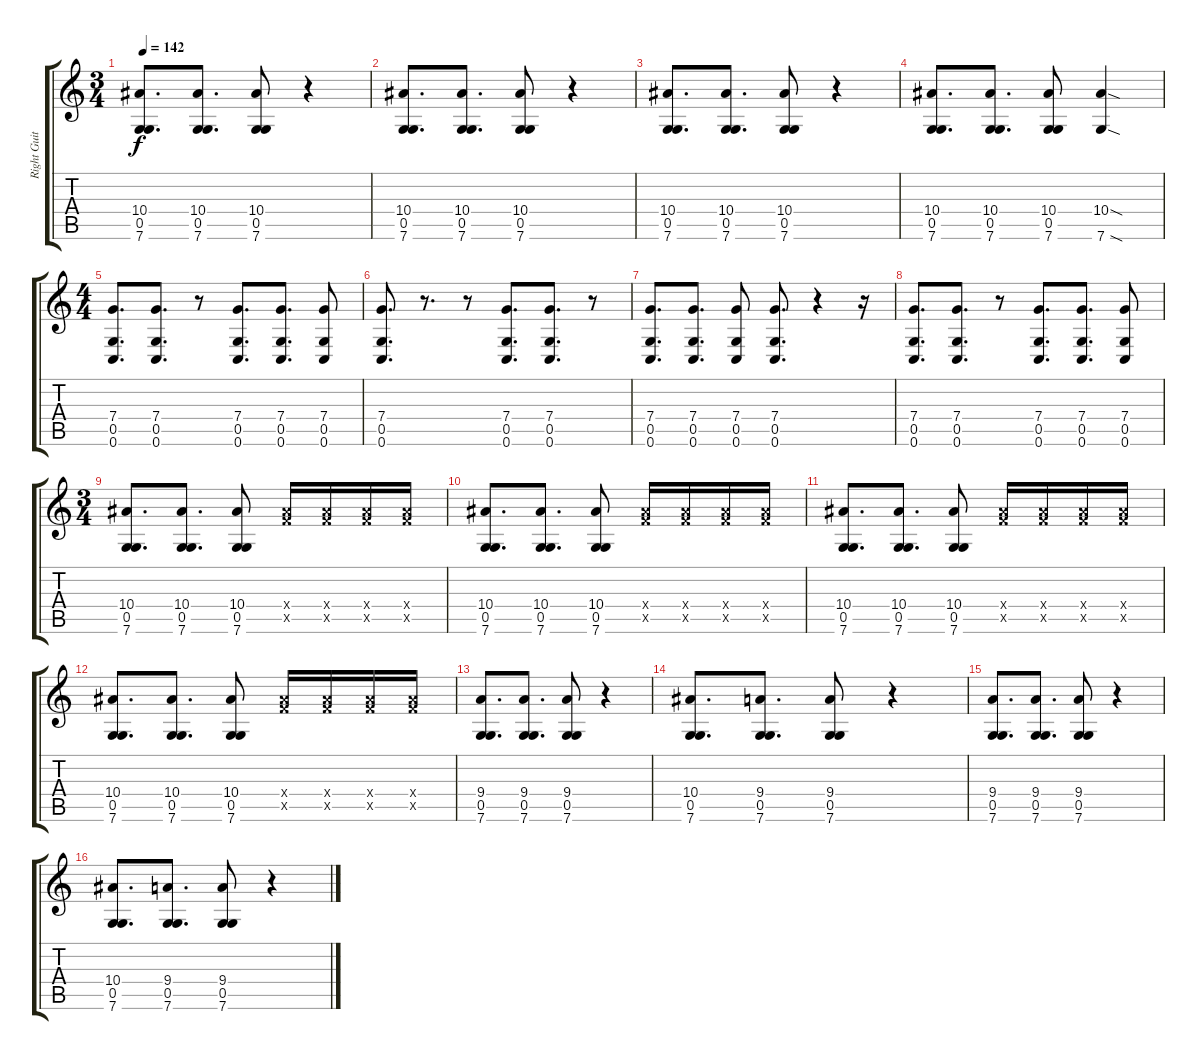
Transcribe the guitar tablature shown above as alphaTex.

\track ("Right Guitar" "Right Guit") {instrument distortionguitar}
\staff {score tabs}
\tuning (D4 A3 F3 C3 G2 C2) {hide}
\ts (3 4)
\tempo 142
\clef g2
\ks c
(10.4 0.5 7.6).8{d dy f} (10.4 0.5 7.6).8{d} (10.4 0.5 7.6).8 r.4 |
(10.4 0.5 7.6).8{d} (10.4 0.5 7.6).8{d} (10.4 0.5 7.6).8 r.4 |
(10.4 0.5 7.6).8{d} (10.4 0.5 7.6).8{d} (10.4 0.5 7.6).8 r.4 |
(10.4 0.5 7.6).8{d} (10.4 0.5 7.6).8{d} (10.4 0.5 7.6).8 (10.4{sod} 7.6{sod}).4 |
\ts (4 4)
(7.4 0.5 0.6).8{d} (7.4 0.5 0.6).8{d} r.8 (7.4 0.5 0.6).8{d} (7.4 0.5 0.6).8{d} (7.4 0.5 0.6).8 |
(7.4 0.5 0.6).8{d} r.8{d} r.8 (7.4 0.5 0.6).8{d} (7.4 0.5 0.6).8{d} r.8 |
(7.4 0.5 0.6).8{d} (7.4 0.5 0.6).8{d} (7.4 0.5 0.6).8 (7.4 0.5 0.6).8{d} r.4 r.16 |
(7.4 0.5 0.6).8{d} (7.4 0.5 0.6).8{d} r.8 (7.4 0.5 0.6).8{d} (7.4 0.5 0.6).8{d} (7.4 0.5 0.6).8 |
\ts (3 4)
(10.4 0.5 7.6).8{d} (10.4 0.5 7.6).8{d} (10.4 0.5 7.6).8 (10.4{x} 10.5{x}).16 (10.4{x} 10.5{x}).16 (10.4{x} 10.5{x}).16 (10.4{x} 10.5{x}).16 |
(10.4 0.5 7.6).8{d} (10.4 0.5 7.6).8{d} (10.4 0.5 7.6).8 (10.4{x} 10.5{x}).16 (10.4{x} 10.5{x}).16 (10.4{x} 10.5{x}).16 (10.4{x} 10.5{x}).16 |
(10.4 0.5 7.6).8{d} (10.4 0.5 7.6).8{d} (10.4 0.5 7.6).8 (10.4{x} 10.5{x}).16 (10.4{x} 10.5{x}).16 (10.4{x} 10.5{x}).16 (10.4{x} 10.5{x}).16 |
(10.4 0.5 7.6).8{d} (10.4 0.5 7.6).8{d} (10.4 0.5 7.6).8 (10.4{x} 10.5{x}).16 (10.4{x} 10.5{x}).16 (10.4{x} 10.5{x}).16 (10.4{x} 10.5{x}).16 |
(9.4 0.5 7.6).8{d} (9.4 0.5 7.6).8{d} (9.4 0.5 7.6).8 r.4 |
(10.4 0.5 7.6).8{d} (9.4 0.5 7.6).8{d} (9.4 0.5 7.6).8 r.4 |
(9.4 0.5 7.6).8{d} (9.4 0.5 7.6).8{d} (9.4 0.5 7.6).8 r.4 |
(10.4 0.5 7.6).8{d} (9.4 0.5 7.6).8{d} (9.4 0.5 7.6).8 r.4
